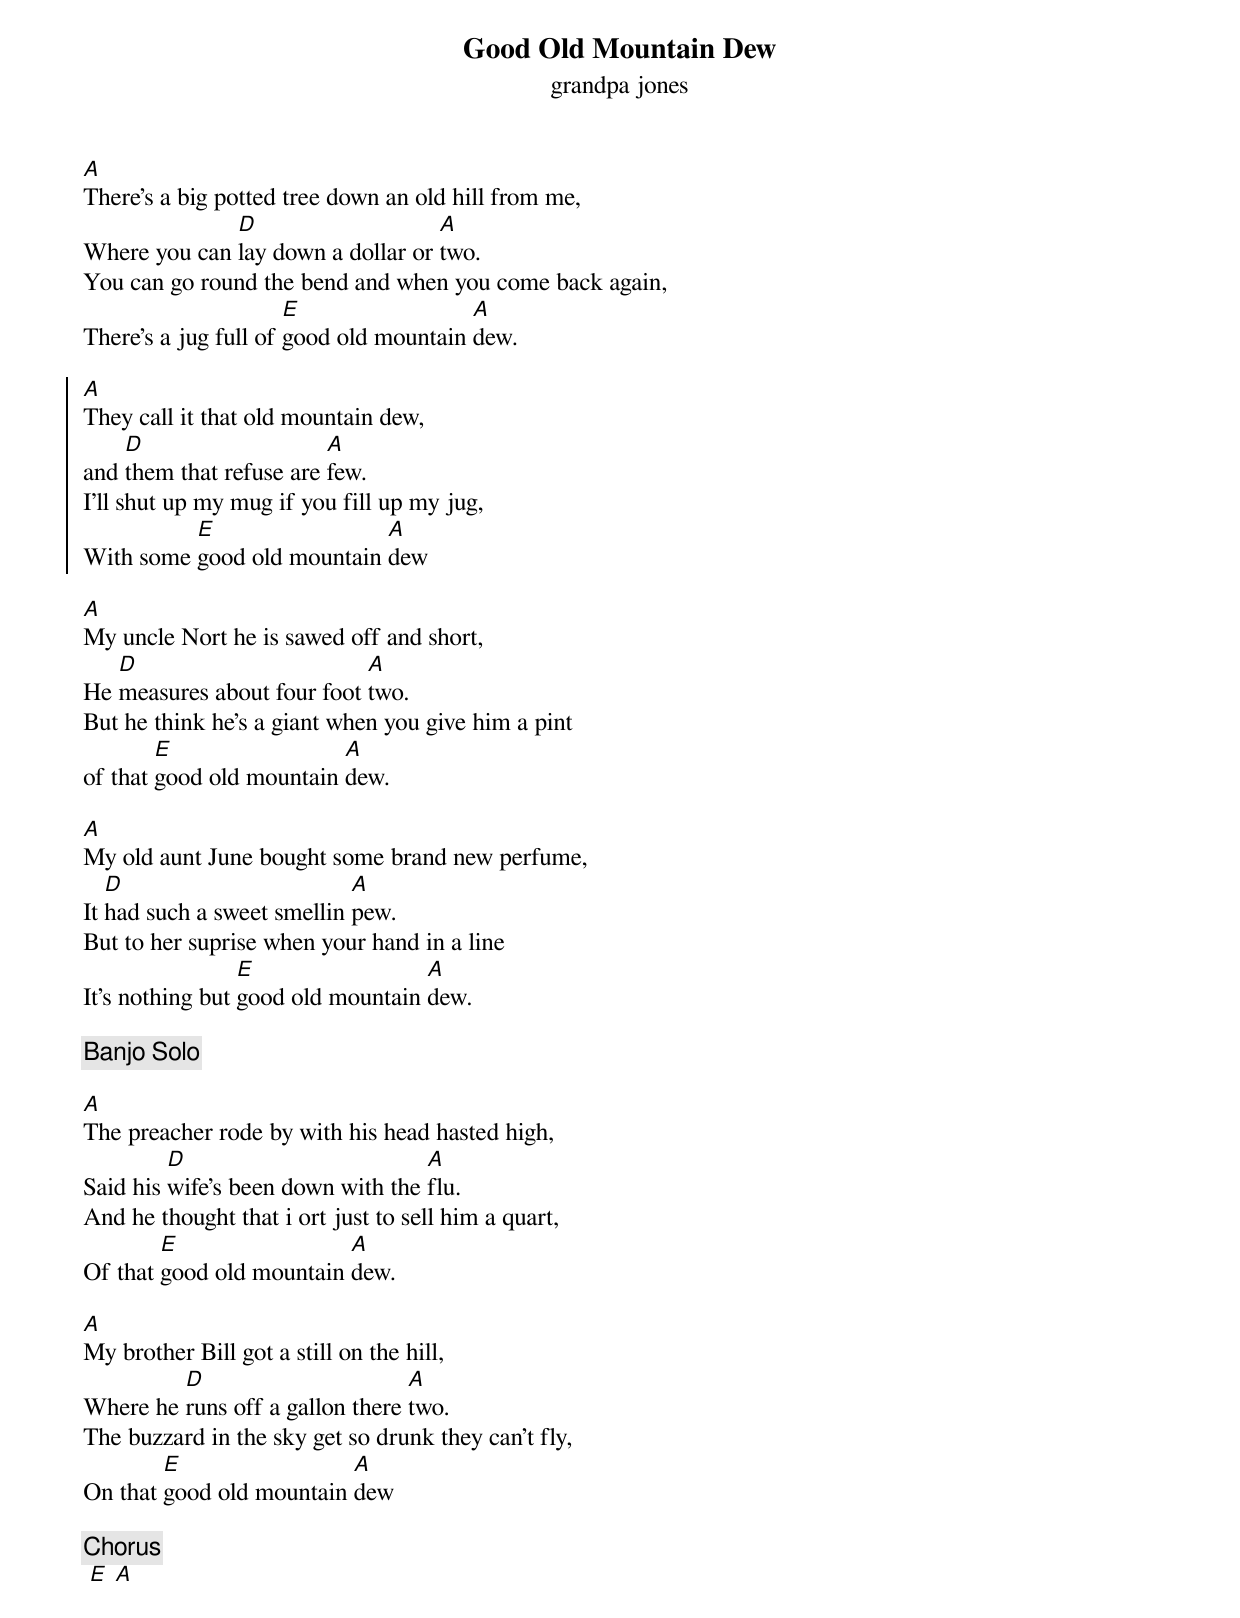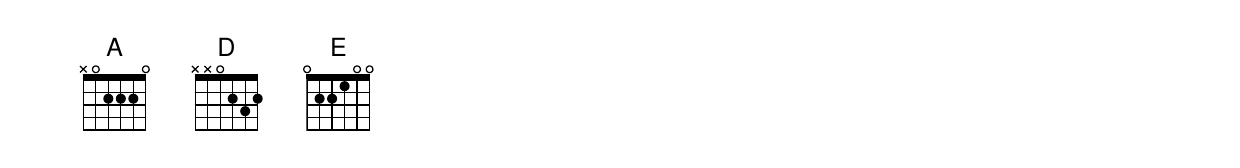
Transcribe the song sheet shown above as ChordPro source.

{title: Good Old Mountain Dew}
{subtitle: grandpa jones}

[A]There's a big potted tree down an old hill from me,
Where you can [D]lay down a dollar or [A]two.
You can go round the bend and when you come back again,
There's a jug full of [E]good old mountain [A]dew.

{soc}
[A]They call it that old mountain dew,
and [D]them that refuse are [A]few.
I’ll shut up my mug if you fill up my jug,
With some [E]good old mountain [A]dew
{eoc}

[A]My uncle Nort he is sawed off and short,
He [D]measures about four foot [A]two.
But he think he's a giant when you give him a pint
of that [E]good old mountain [A]dew.

[A]My old aunt June bought some brand new perfume,
It [D]had such a sweet smellin [A]pew.
But to her suprise when your hand in a line
It's nothing but [E]good old mountain [A]dew.

{c:Banjo Solo}

[A]The preacher rode by with his head hasted high,
Said his [D]wife's been down with the [A]flu.
And he thought that i ort just to sell him a quart,
Of that [E]good old mountain [A]dew.

[A]My brother Bill got a still on the hill,
Where he [D]runs off a gallon there [A]two.
The buzzard in the sky get so drunk they can't fly,
On that [E]good old mountain [A]dew

{c: Chorus}
 [E] [A]

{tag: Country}
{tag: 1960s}

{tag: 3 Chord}
